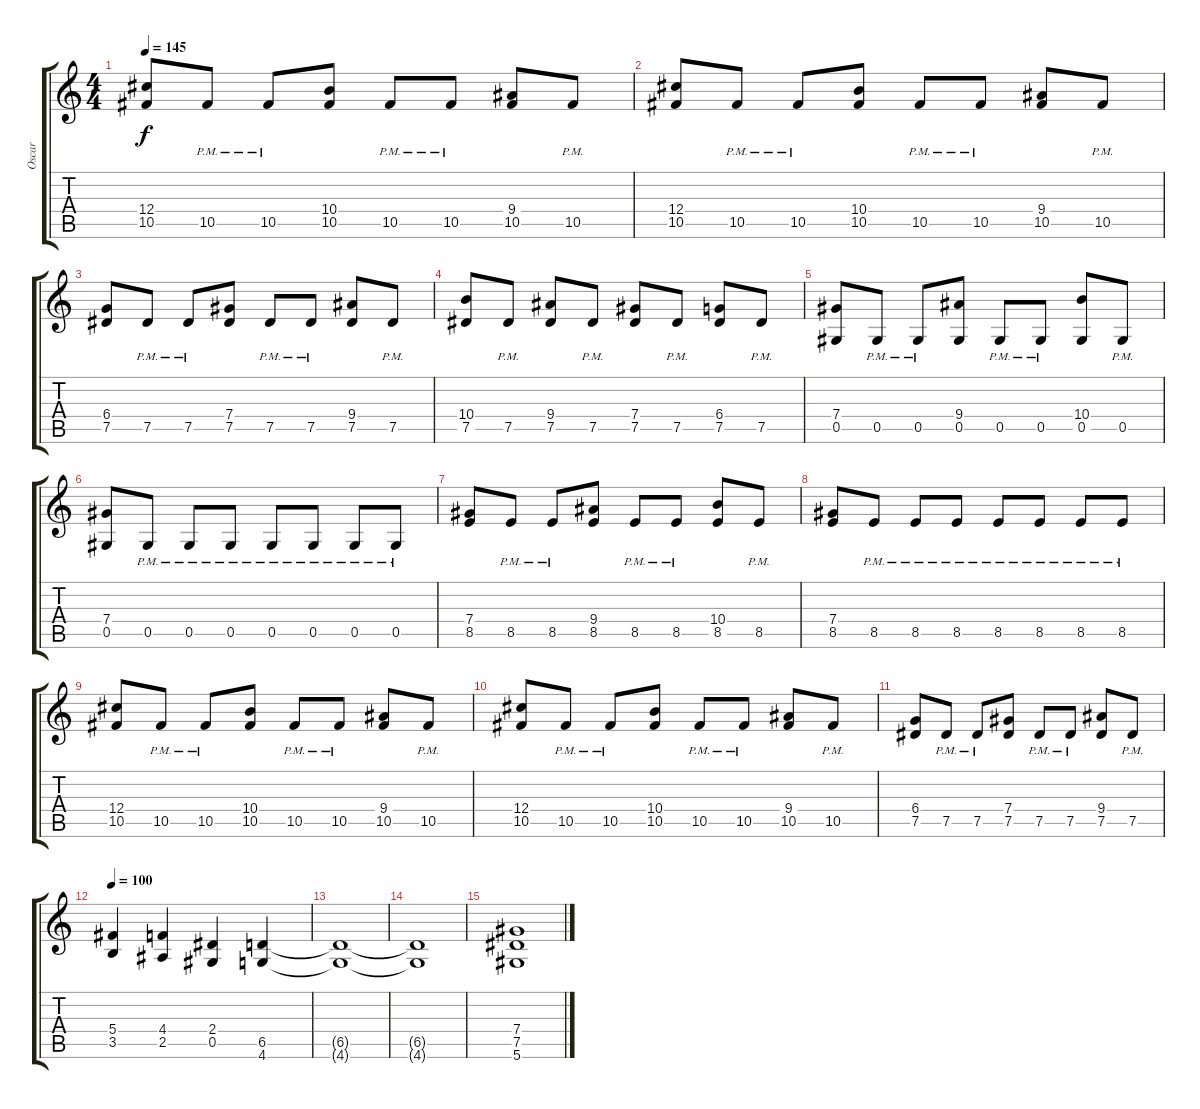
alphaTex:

\track ("Oscar" "Oscar") {instrument distortionguitar}
\staff {score tabs}
\tuning (Eb4 Bb3 Gb3 Db3 Ab2 Eb2) {hide}
\ts (4 4)
\tempo 145
\clef g2
\ks c
(12.4 10.5).8{dy f} 10.5{pm}.8 10.5{pm}.8 (10.4 10.5).8 10.5{pm}.8 10.5{pm}.8 (9.4 10.5).8 10.5{pm}.8 |
(12.4 10.5).8 10.5{pm}.8 10.5{pm}.8 (10.4 10.5).8 10.5{pm}.8 10.5{pm}.8 (9.4 10.5).8 10.5{pm}.8 |
(6.4 7.5).8 7.5{pm}.8 7.5{pm}.8 (7.4 7.5).8 7.5{pm}.8 7.5{pm}.8 (9.4 7.5).8 7.5{pm}.8 |
(10.4 7.5).8 7.5{pm}.8 (9.4 7.5).8 7.5{pm}.8 (7.4 7.5).8 7.5{pm}.8 (6.4 7.5).8 7.5{pm}.8 |
(7.4 0.5).8 0.5{pm}.8 0.5{pm}.8 (9.4 0.5).8 0.5{pm}.8 0.5{pm}.8 (10.4 0.5).8 0.5{pm}.8 |
(7.4 0.5).8 0.5{pm}.8 0.5{pm}.8 0.5{pm}.8 0.5{pm}.8 0.5{pm}.8 0.5{pm}.8 0.5{pm}.8 |
(7.4 8.5).8 8.5{pm}.8 8.5{pm}.8 (9.4 8.5).8 8.5{pm}.8 8.5{pm}.8 (10.4 8.5).8 8.5{pm}.8 |
(7.4 8.5).8 8.5{pm}.8 8.5{pm}.8 8.5{pm}.8 8.5{pm}.8 8.5{pm}.8 8.5{pm}.8 8.5{pm}.8 |
(12.4 10.5).8 10.5{pm}.8 10.5{pm}.8 (10.4 10.5).8 10.5{pm}.8 10.5{pm}.8 (9.4 10.5).8 10.5{pm}.8 |
(12.4 10.5).8 10.5{pm}.8 10.5{pm}.8 (10.4 10.5).8 10.5{pm}.8 10.5{pm}.8 (9.4 10.5).8 10.5{pm}.8 |
(6.4 7.5).8 7.5{pm}.8 7.5{pm}.8 (7.4 7.5).8 7.5{pm}.8 7.5{pm}.8 (9.4 7.5).8 7.5{pm}.8 |
\tempo 105
\tempo 100
(5.4 3.5).4 (4.4 2.5).4 (2.4 0.5).4 (6.5 4.6).4 |
(6.5{t} 4.6{t}).1 |
(6.5{t} 4.6{t}).1 |
(7.4 7.5 5.6).1
